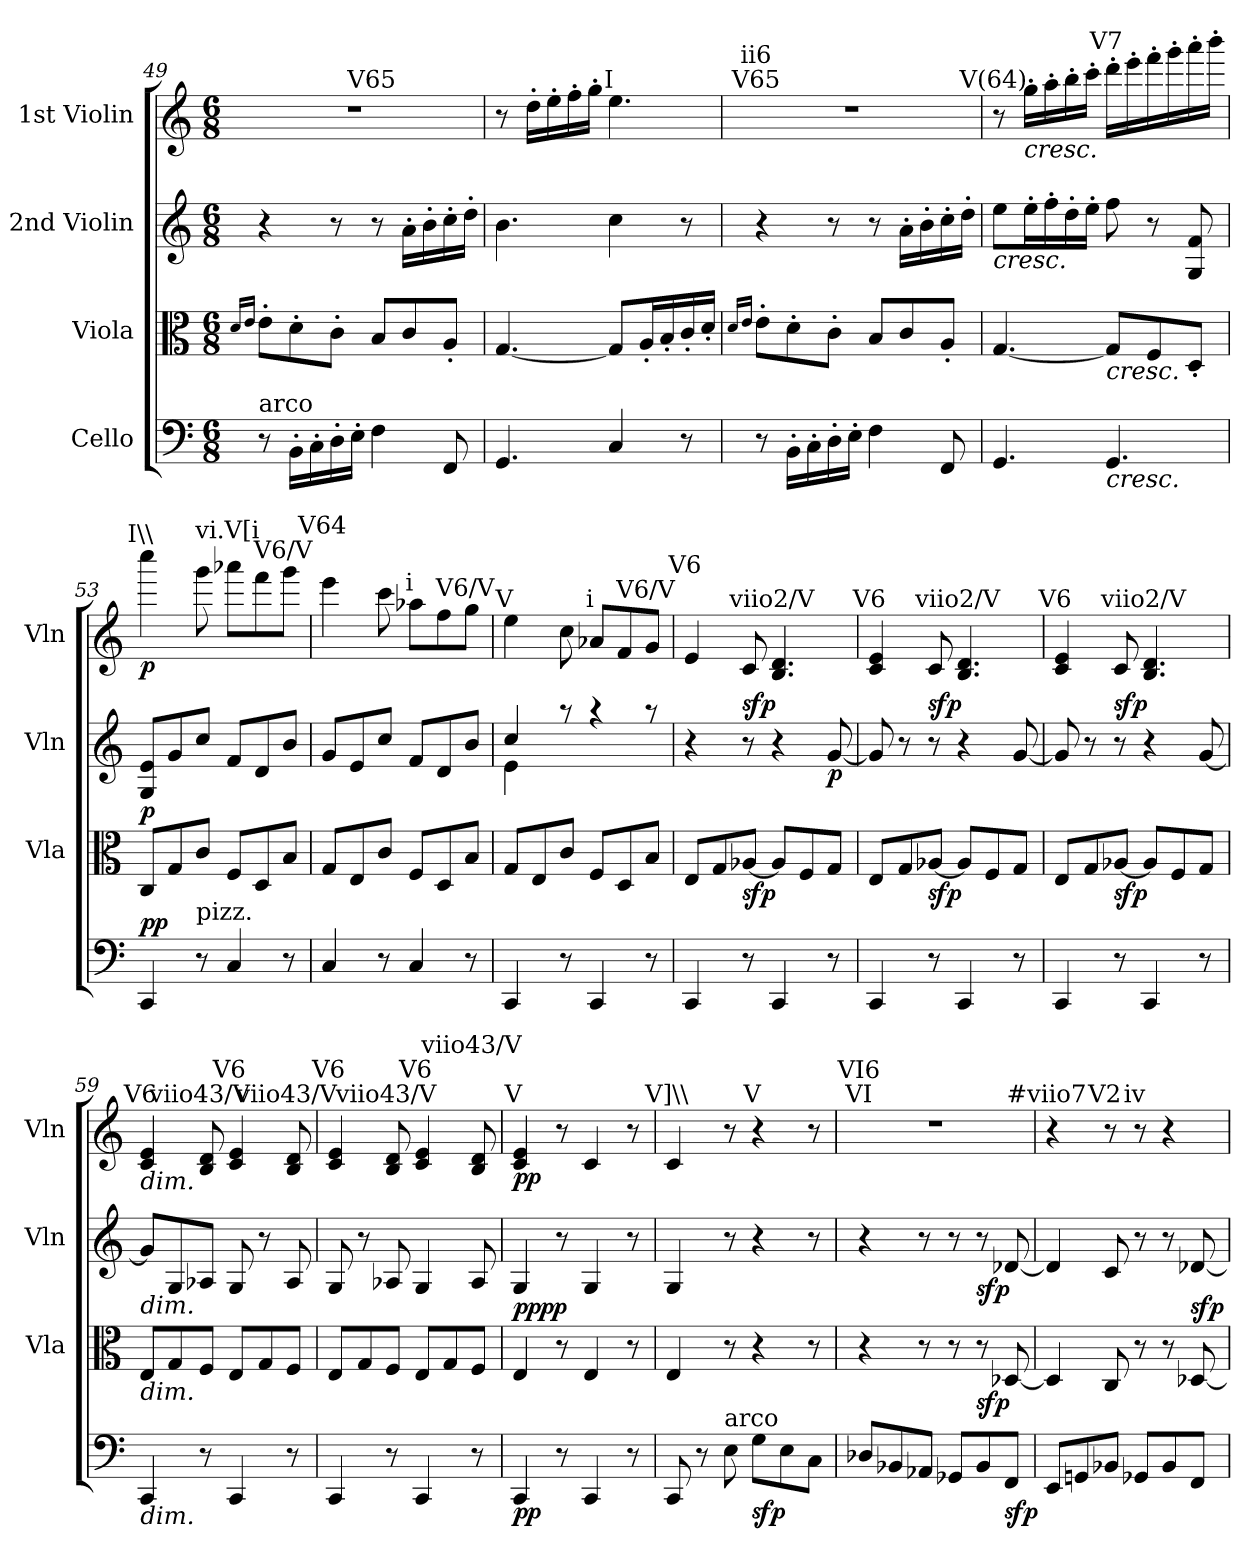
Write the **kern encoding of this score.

**kern	**dynam	**kern	**dynam	**kern	**dynam	**kern	**dynam
*part4	*part4	*part3	*part3	*part2	*part2	*part1	*part1
*staff4	*staff4	*staff3	*staff3	*staff2	*staff2	*staff1	*staff1
*I"Cello	*	*I"Viola	*	*I"2nd Violin	*	*I"1st Violin	*
*	*	*I'Vla	*	*I'Vln	*	*I'Vln	*
!!LO:LB:g=z
*clefF4	*	*clefC3	*	*clefG2	*	*clefG2	*
*k[]	*	*k[]	*	*k[]	*	*k[]	*
*C:	*	*C:	*	*C:	*	*C:	*
*M6/8	*	*M6/8	*	*M6/8	*	*M6/8	*
=49	=49	=49	=49	=49	=49	=49	=49
.	.	16qd/LL	.	.	.	.	.
.	.	16qe/JJ	.	.	.	.	.
!	!	!	!	!	!	!LO:TX:a:cj:t=V2	!
!LO:TX:a:t=arco	!	!	!	!	!	!	!
*	*	*	*	*	*	*^	*
8r	.	8e'>\L	.	4r	.	2.r	4.ryy	.
16BB'<\LL	.	8d'>\	.	.	.	.	.	.
16C'>\	.	.	.	.	.	.	.	.
16D'>\	.	8c'>\J	.	8r	.	.	.	.
16E'>\JJ	.	.	.	.	.	.	.	.
!	!	!	!	!	!	!	!LO:TX:a:cj:t=V65	!
4F\	.	8B/L	.	8r	.	.	4.ryy	.
.	.	8c/	.	16a'>\LL	.	.	.	.
.	.	.	.	16b'>\	.	.	.	.
8FF/	.	8A'</J	.	16cc'>\	.	.	.	.
.	.	.	.	16dd'>\JJ	.	.	.	.
=50	=50	=50	=50	=50	=50	=50	=50	=50
!	!	!	!	!	!	!LO:TX:a:cj:t=V	!	!
*	*	*	*	*	*	*v	*v	*
4.GG/	.	[4.G/	.	4.b\	.	8r	.
.	.	.	.	.	.	16dd'>\LL	.
.	.	.	.	.	.	16ee'>\	.
.	.	.	.	.	.	16ff'>\	.
.	.	.	.	.	.	16gg'>\JJ	.
!	!	!	!	!	!	!LO:TX:a:cj:t=I	!
4C/	.	8G/L]	.	4cc\	.	4.ee\	.
.	.	16A'</L	.	.	.	.	.
.	.	16B'</	.	.	.	.	.
8r	.	16c'</	.	8r	.	.	.
.	.	16d'</JJ	.	.	.	.	.
=51	=51	=51	=51	=51	=51	=51	=51
.	.	16qd/LL	.	.	.	.	.
.	.	16qe/JJ	.	.	.	.	.
!	!	!	!	!	!	!LO:TX:a:cj:t=V65	!
!	!	!	!	!	!	!LO:TX:a:cj:t=ii6	!
8r	.	8e'>\L	.	4r	.	2.r	.
16BB'<\LL	.	8d'>\	.	.	.	.	.
16C'>\	.	.	.	.	.	.	.
16D'>\	.	8c'>\J	.	8r	.	.	.
16E'>\JJ	.	.	.	.	.	.	.
4F\	.	8B/L	.	8r	.	.	.
.	.	8c/	.	16a'>\LL	.	.	.
.	.	.	.	16b'>\	.	.	.
8FF/	.	8A'</J	.	16cc'>\	.	.	.
.	.	.	.	16dd'>\JJ	.	.	.
=52	=52	=52	=52	=52	=52	=52	=52
!	!	!	!	!	!	!LO:TX:a:cj:t=V(64)	!
!	!	!	!	!LO:TX:b:i:t=cresc.	!	!	!
4.GG/	.	[4.G/	.	8ee\L	.	8r	.
!	!	!	!	!	!	!LO:TX:b:i:t=cresc.	!
.	.	.	.	16ee'>\L	.	16gg'>\LL	.
.	.	.	.	16ff'>\	.	16aa'>\	.
.	.	.	.	16dd'>\	.	16bb'>\	.
.	.	.	.	16ee'>\JJ	.	16ccc'>\JJ	.
!	!	!	!	!	!	!LO:TX:a:cj:t=V7	!
!	!	!LO:TX:b:i:t=cresc.	!	!	!	!	!
!LO:TX:b:i:t=cresc.	!	!	!	!	!	!	!
4.GG/	.	8G/L]	.	8ff\	.	16ddd'>\LL	.
.	.	.	.	.	.	16eee'>\	.
.	.	8F/	.	8r	.	16fff'>\	.
.	.	.	.	.	.	16ggg'>\	.
.	.	8D'</J	.	8G/ 8f/	.	16aaa'>\	.
.	.	.	.	.	.	16bbb'>\JJ	.
!!LO:LB:g=z
=53	=53	=53	=53	=53	=53	=53	=53
!	!	!	!	!	!	!LO:TX:a:cj:t=I\\	!
!	!LO:DY:b	!	!	!	!	!	!
!	!LO:DY:n=1:a	!	!LO:DY:a	!	!	!	!LO:DY:b
4CC/	p p	8C/L	p	8G/ 8e/L	.	4cccc\	p
.	.	8G/	.	8g/	.	.	.
!LO:TX:a:t=pizz.	!	!	!	!	!	!	!
8r	.	8c/J	.	8cc/J	.	8ggg\	.
!	!	!	!	!	!	!LO:TX:a:cj:t=vi.V[i	!
4C/	.	8F/L	.	8f/L	.	8aaa-X\L	.
.	.	8D/	.	8d/	.	8fff\	.
!	!	!	!	!	!	!LO:TX:a:cj:t=V6/V	!
8r	.	8B/J	.	8b/J	.	8ggg\J	.
=54	=54	=54	=54	=54	=54	=54	=54
!	!	!	!	!	!	!LO:TX:a:cj:t=V64	!
4C/	.	8G/L	.	8g/L	.	4eee\	.
.	.	8E/	.	8e/	.	.	.
8r	.	8c/J	.	8cc/J	.	8ccc\	.
!	!	!	!	!	!	!LO:TX:a:cj:t=i	!
4C/	.	8F/L	.	8f/L	.	8aa-X\L	.
.	.	8D/	.	8d/	.	8ff\	.
!	!	!	!	!	!	!LO:TX:a:cj:t=V6/V	!
8r	.	8B/J	.	8b/J	.	8gg\J	.
!!LO:PB:g=z
=55	=55	=55	=55	=55	=55	=55	=55
*	*	*	*	*^	*	*	*
!	!	!	!	!	!	!	!LO:TX:a:cj:t=V	!
4CC/	.	8G/L	.	4cc/	4e\	.	4ee\	.
.	.	8E/	.	.	.	.	.	.
8r	.	8c/J	.	8raa	2ryy	.	8cc\	.
!	!	!	!	!	!	!	!LO:TX:a:cj:t=i	!
4CC/	.	8F/L	.	4raa	.	.	8a-X/L	.
.	.	8D/	.	.	.	.	8f/	.
!	!	!	!	!	!	!	!LO:TX:a:cj:t=V6/V	!
8r	.	8B/J	.	8raa	.	.	8g/J	.
*	*	*	*	*v	*v	*	*	*
=56	=56	=56	=56	=56	=56	=56	=56
!	!	!	!	!	!	!LO:TX:a:cj:t=V6	!
4CC/	.	8E/L	.	4r	.	4e/	.
.	.	8G/	.	.	.	.	.
!	!	!	!LO:DY:b	!	!LO:DY:a	!	!
8r	.	[8A-X/J	sfp	8r	sfp	8c/	.
!	!	!	!	!	!	!LO:TX:a:cj:t=viio2/V	!
4CC/	.	8A-/L]	.	4r	.	4.B/ 4.d/	.
.	.	8F/	.	.	.	.	.
!	!	!	!	!	!LO:DY:b	!	!
8r	.	8G/J	.	[8g/	p	.	.
=57	=57	=57	=57	=57	=57	=57	=57
!	!	!	!	!	!	!LO:TX:a:cj:t=V6	!
4CC/	.	8E/L	.	8g/]	.	4c/ 4e/	.
.	.	8G/	.	8r	.	.	.
!	!	!	!LO:DY:b	!	!LO:DY:a	!	!
8r	.	[8A-X/J	sfp	8r	sfp	8c/	.
!	!	!	!	!	!	!LO:TX:a:cj:t=viio2/V	!
4CC/	.	8A-/L]	.	4r	.	4.B/ 4.d/	.
.	.	8F/	.	.	.	.	.
8r	.	8G/J	.	[8g/	.	.	.
=58	=58	=58	=58	=58	=58	=58	=58
!	!	!	!	!	!	!LO:TX:a:cj:t=V6	!
4CC/	.	8E/L	.	8g/]	.	4c/ 4e/	.
.	.	8G/	.	8r	.	.	.
!	!	!	!LO:DY:b	!	!LO:DY:a	!	!
8r	.	[8A-X/J	sfp	8r	sfp	8c/	.
!	!	!	!	!	!	!LO:TX:a:cj:t=viio2/V	!
4CC/	.	8A-/L]	.	4r	.	4.B/ 4.d/	.
.	.	8F/	.	.	.	.	.
8r	.	8G/J	.	[8g/	.	.	.
=59	=59	=59	=59	=59	=59	=59	=59
!	!	!	!	!	!	!LO:TX:a:cj:t=V6	!
!	!	!	!	!	!	!LO:TX:b:i:t=dim.	!
!	!	!	!	!LO:TX:b:i:t=dim.	!	!	!
!	!	!LO:TX:b:i:t=dim.	!	!	!	!	!
!LO:TX:b:i:t=dim.	!	!	!	!	!	!	!
4CC/	.	8E/L	.	8g/L]	.	4c/ 4e/	.
.	.	8G/	.	8G/	.	.	.
!	!	!	!	!	!	!LO:TX:a:cj:t=viio43/V	!
8r	.	8F/J	.	8A-X/J	.	8B/ 8d/	.
!	!	!	!	!	!	!LO:TX:a:cj:t=V6	!
4CC/	.	8E/L	.	8G/	.	4c/ 4e/	.
.	.	8G/	.	8r	.	.	.
!	!	!	!	!	!	!LO:TX:a:cj:t=viio43/V	!
8r	.	8F/J	.	8A-/	.	8B/ 8d/	.
!!LO:LB:g=z
=60	=60	=60	=60	=60	=60	=60	=60
!	!	!	!	!	!	!LO:TX:a:cj:t=V6	!
4CC/	.	8E/L	.	8G/	.	4c/ 4e/	.
.	.	8G/	.	8r	.	.	.
!	!	!	!	!	!	!LO:TX:a:cj:t=viio43/V	!
8r	.	8F/J	.	8A-X/	.	8B/ 8d/	.
!	!	!	!	!	!	!LO:TX:a:cj:t=V6	!
4CC/	.	8E/L	.	4G/	.	4c/ 4e/	.
.	.	8G/	.	.	.	.	.
!	!	!	!	!	!	!LO:TX:a:cj:t=viio43/V	!
8r	.	8F/J	.	8A-/	.	8B/ 8d/	.
=61	=61	=61	=61	=61	=61	=61	=61
!	!	!	!	!	!	!LO:TX:a:cj:t=V	!
!	!LO:DY:b	!	!LO:DY:b	!	!	!	!
!	!	!	!LO:DY:n=1:a	!	!	!	!LO:DY:b
4CC/	pp	4E/	pp pp	4G/	.	4c/ 4e/	pp
8r	.	8r	.	8r	.	8r	.
4CC/	.	4E/	.	4G/	.	4c/	.
8r	.	8r	.	8r	.	8r	.
=62	=62	=62	=62	=62	=62	=62	=62
!	!	!	!	!	!	!LO:TX:a:cj:t=V]\\	!
8CC/	.	4E/	.	4G/	.	4c/	.
8r	.	.	.	.	.	.	.
!LO:TX:a:t=arco	!	!	!	!	!	!	!
8E\	.	8r	.	8r	.	8r	.
!	!	!	!	!	!	!LO:TX:a:cj:t=V	!
!	!LO:DY:b	!	!	!	!	!	!
8G\L	sfp	4r	.	4r	.	4r	.
8E\	.	.	.	.	.	.	.
8C\J	.	8r	.	8r	.	8r	.
!!LO:LB:g=z
=63	=63	=63	=63	=63	=63	=63	=63
!	!	!	!	!	!	!LO:TX:a:cj:t=VI	!
!	!	!	!	!	!	!LO:TX:a:cj:t=VI6	!
8D-X/L	.	4r	.	4r	.	2.r	.
8BB-X/	.	.	.	.	.	.	.
8AA-X/J	.	8r	.	8r	.	.	.
8GG-X/L	.	8r	.	8r	.	.	.
!	!	!	!LO:DY:b	!	!LO:DY:b	!	!
8BB-/	.	8r	sfp	8r	sfp	.	.
!	!LO:DY:b	!	!	!	!	!	!
8FF/J	sfp	[8D-X/	.	[8d-X/	.	.	.
=64	=64	=64	=64	=64	=64	=64	=64
!	!	!	!	!	!	!LO:TX:a:cj:t=#viio7	!
8EE/L	.	4D-/]	.	4d-/]	.	4r	.
8GGn/	.	.	.	.	.	.	.
!	!	!	!	!	!	!LO:TX:a:cj:t=V2	!
8BB-X/J	.	8C/	.	8c/	.	8r	.
!	!	!	!	!	!	!LO:TX:a:cj:t=iv	!
8GG-X/L	.	8r	.	8r	.	8r	.
8BB-/	.	8r	.	8r	.	4r	.
!	!LO:DY:b	!	!	!	!	!	!
!	!LO:DY:n=1:a	!	!LO:DY:a	!	!	!	!
8FF/J	sfp sfp	[8D-X/	sfp	[8d-X/	.	.	.
=	=	=	=	=	=	=	=
*-	*-	*-	*-	*-	*-	*-	*-
